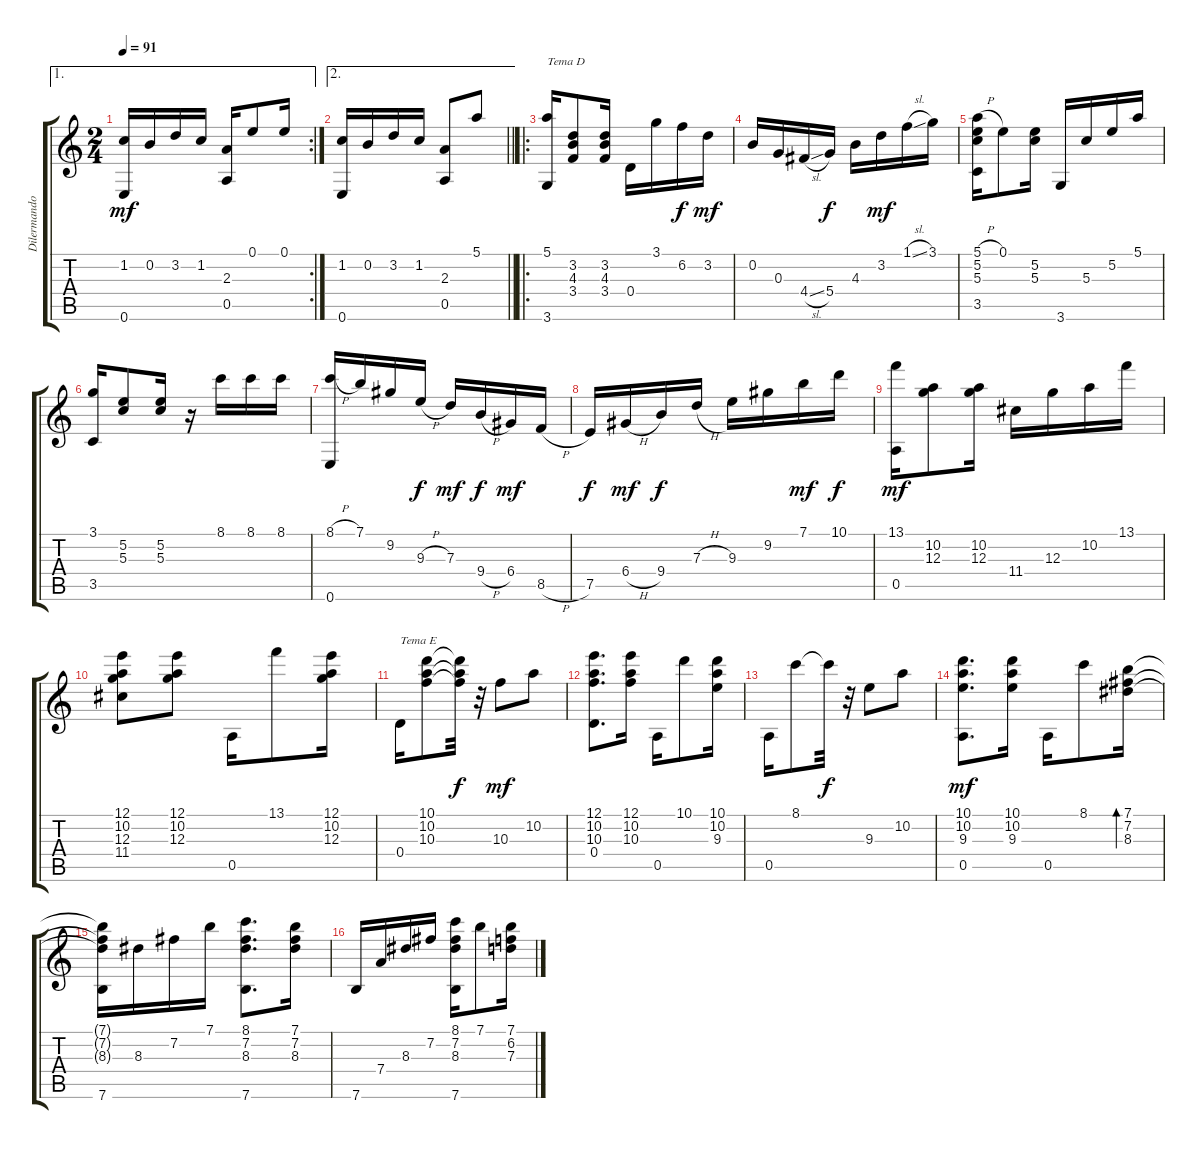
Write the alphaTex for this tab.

\track ("Dilermando Reis" "Dilermando") {instrument acousticguitarnylon}
\staff {score tabs}
\tuning (E4 B3 G3 D3 A2 E2) {hide}
\ae 1
\rc 2
\ts (2 4)
\tempo 91
\clef g2
\ks c
(1.2 0.6).16{dy mf} 0.2.16 3.2.16 1.2.16 (2.3 0.5).16 0.1.8 0.1.16 |
\ae 2
\barLineRight lightlight
(1.2 0.6).16 0.2.16 3.2.16 1.2.16 (2.3 0.5).8 5.1.8 |
\ro
(5.1 3.6).16{txt "Tema D"} (3.2 4.3 3.4).8 (3.2 4.3 3.4).16 0.4.16 3.1.16 6.2.16{dy f} 3.2.16{dy mf} |
0.2.16 0.3.16 4.4{sl}.16 5.4.16{dy f} 4.3.16 3.2.16{dy mf} 1.1{sl}.16 3.1.16 |
(5.1{h} 5.2 5.3 3.5).16 0.1.8 (5.2 5.3).16 3.6.16 5.3.16 5.2.16 5.1.16 |
(3.1 3.5).16 (5.2 5.3).8 (5.2 5.3).16 r.16 8.1.16 8.1.16 8.1.16 |
(8.1{h} 0.6).16 7.1.16 9.2.16 9.3{h}.16{dy f} 7.3.16{dy mf} 9.4{h}.16{dy f} 6.4.16{dy mf} 8.5{h}.16 |
7.5.16{dy f} 6.4{h}.16{dy mf} 9.4.16{dy f} 7.3{h}.16 9.3.16 9.2.16 7.1.16{dy mf} 10.1.16{dy f} |
(13.1 0.5).16{dy mf} (10.2 12.3).8 (10.2 12.3).16 11.4.16 12.3.16 10.2.16 13.1.16 |
(12.1 10.2 12.3 11.4).8 (12.1 10.2 12.3).8 0.5.16 13.1.8 (12.1 10.2 12.3).16 |
0.4.16{txt "Tema E"} (10.1 10.2 10.3).8 (10.1{t} 10.2{t} 10.3{t}).32{dy f} r.32 10.3.8{dy mf} 10.2.8 |
(12.1 10.2 10.3 0.4).8{d} (12.1 10.2 10.3).16 0.5.16 10.1.8 (10.1 10.2 9.3).16 |
0.5.16 8.1.8 8.1{t}.32{dy f} r.32 9.3.8 10.2.8 |
(10.1 10.2 9.3 0.5).8{d dy mf} (10.1 10.2 9.3).16 0.5.16 8.1.8 (7.1 7.2 8.3).16{bd 480} |
(7.1{t} 7.2{t} 8.3{t} 7.6).16 8.3.16 7.2.16 7.1.16 (8.1 7.2 8.3 7.6).8{d} (7.1 7.2 8.3).16 |
7.6.16 7.4.16 8.3.16 7.2.16 (8.1 7.2 8.3 7.6).16 7.1.8 (7.1 6.2 7.3).16
